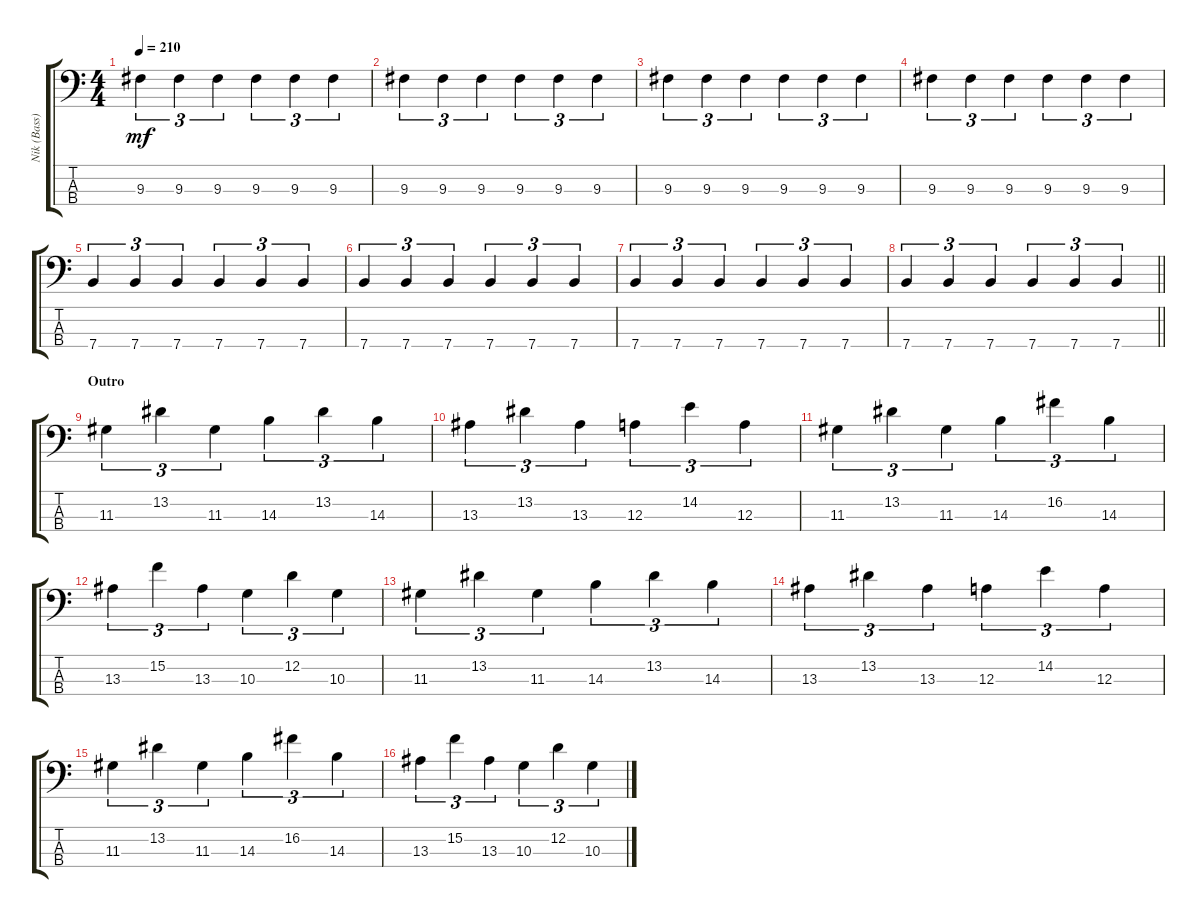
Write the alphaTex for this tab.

\track ("Nik (Bass)" "Nik (Bass)") {instrument electricbassfinger}
\staff {score tabs}
\tuning (G2 D2 A1 E1) {hide}
\ts (4 4)
\tempo 210
\clef f4
\ks c
9.3.4{tu (3 2) dy mf} 9.3.4{tu (3 2)} 9.3.4{tu (3 2)} 9.3.4{tu (3 2)} 9.3.4{tu (3 2)} 9.3.4{tu (3 2)} |
9.3.4{tu (3 2)} 9.3.4{tu (3 2)} 9.3.4{tu (3 2)} 9.3.4{tu (3 2)} 9.3.4{tu (3 2)} 9.3.4{tu (3 2)} |
9.3.4{tu (3 2)} 9.3.4{tu (3 2)} 9.3.4{tu (3 2)} 9.3.4{tu (3 2)} 9.3.4{tu (3 2)} 9.3.4{tu (3 2)} |
9.3.4{tu (3 2)} 9.3.4{tu (3 2)} 9.3.4{tu (3 2)} 9.3.4{tu (3 2)} 9.3.4{tu (3 2)} 9.3.4{tu (3 2)} |
7.4.4{tu (3 2)} 7.4.4{tu (3 2)} 7.4.4{tu (3 2)} 7.4.4{tu (3 2)} 7.4.4{tu (3 2)} 7.4.4{tu (3 2)} |
7.4.4{tu (3 2)} 7.4.4{tu (3 2)} 7.4.4{tu (3 2)} 7.4.4{tu (3 2)} 7.4.4{tu (3 2)} 7.4.4{tu (3 2)} |
7.4.4{tu (3 2)} 7.4.4{tu (3 2)} 7.4.4{tu (3 2)} 7.4.4{tu (3 2)} 7.4.4{tu (3 2)} 7.4.4{tu (3 2)} |
\barLineRight lightlight
7.4.4{tu (3 2)} 7.4.4{tu (3 2)} 7.4.4{tu (3 2)} 7.4.4{tu (3 2)} 7.4.4{tu (3 2)} 7.4.4{tu (3 2)} |
\section ("" "Outro")
11.3.4{tu (3 2)} 13.2.4{tu (3 2)} 11.3.4{tu (3 2)} 14.3.4{tu (3 2)} 13.2.4{tu (3 2)} 14.3.4{tu (3 2)} |
13.3.4{tu (3 2)} 13.2.4{tu (3 2)} 13.3.4{tu (3 2)} 12.3.4{tu (3 2)} 14.2.4{tu (3 2)} 12.3.4{tu (3 2)} |
11.3.4{tu (3 2)} 13.2.4{tu (3 2)} 11.3.4{tu (3 2)} 14.3.4{tu (3 2)} 16.2.4{tu (3 2)} 14.3.4{tu (3 2)} |
13.3.4{tu (3 2)} 15.2.4{tu (3 2)} 13.3.4{tu (3 2)} 10.3.4{tu (3 2)} 12.2.4{tu (3 2)} 10.3.4{tu (3 2)} |
11.3.4{tu (3 2)} 13.2.4{tu (3 2)} 11.3.4{tu (3 2)} 14.3.4{tu (3 2)} 13.2.4{tu (3 2)} 14.3.4{tu (3 2)} |
13.3.4{tu (3 2)} 13.2.4{tu (3 2)} 13.3.4{tu (3 2)} 12.3.4{tu (3 2)} 14.2.4{tu (3 2)} 12.3.4{tu (3 2)} |
11.3.4{tu (3 2)} 13.2.4{tu (3 2)} 11.3.4{tu (3 2)} 14.3.4{tu (3 2)} 16.2.4{tu (3 2)} 14.3.4{tu (3 2)} |
13.3.4{tu (3 2)} 15.2.4{tu (3 2)} 13.3.4{tu (3 2)} 10.3.4{tu (3 2)} 12.2.4{tu (3 2)} 10.3.4{tu (3 2)}
